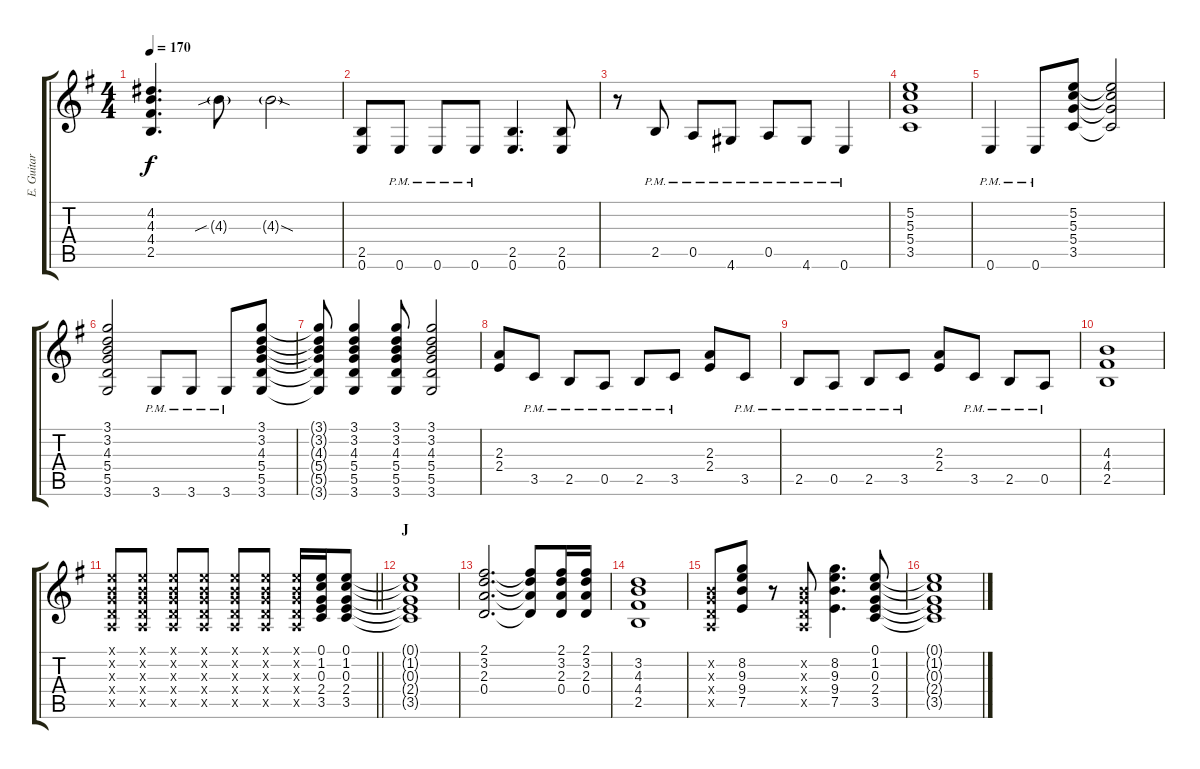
\track ("E. Guitar I" "E. Guitar ") {instrument overdrivenguitar}
\staff {score tabs}
\tuning (E4 B3 G3 D3 A2 E2) {hide}
\ts (4 4)
\tempo 170
\clef g2
\ks g
(4.2 4.3 4.4 2.5).4{d dy f} 4.3{sib g}.8 4.3{sod g}.2 |
(2.5 0.6).8 0.6{pm}.8 0.6{pm}.8 0.6{pm}.8 (2.5 0.6).4{d} (2.5 0.6).8 |
r.8 2.5{pm}.8 0.5{pm}.8 4.6{pm}.8 0.5{pm}.8 4.6{pm}.8 0.6{pm}.4 |
(5.2 5.3 5.4 3.5).1 |
0.6{pm}.4 0.6{pm}.8 (5.2 5.3 5.4 3.5).8 (5.2{t} 5.3{t} 5.4{t} 3.5{t}).2 |
(3.1 3.2 4.3 5.4 5.5 3.6).2 3.6{pm}.8 3.6{pm}.8 3.6{pm}.8 (3.1 3.2 4.3 5.4 5.5 3.6).8 |
(3.1{t} 3.2{t} 4.3{t} 5.4{t} 5.5{t} 3.6{t}).8 (3.1 3.2 4.3 5.4 5.5 3.6).4 (3.1 3.2 4.3 5.4 5.5 3.6).8 (3.1 3.2 4.3 5.4 5.5 3.6).2 |
(2.3 2.4).8 3.5{pm}.8 2.5{pm}.8 0.5{pm}.8 2.5{pm}.8 3.5{pm}.8 (2.3 2.4).8 3.5{pm}.8 |
2.5{pm}.8 0.5{pm}.8 2.5{pm}.8 3.5{pm}.8 (2.3 2.4).8 3.5{pm}.8 2.5{pm}.8 0.5{pm}.8 |
(4.3 4.4 2.5).1 |
\barLineRight lightlight
(0.1{x} 0.2{x} 0.3{x} 0.4{x} 0.5{x}).8 (0.1{x} 0.2{x} 0.3{x} 0.4{x} 0.5{x}).8 (0.1{x} 0.2{x} 0.3{x} 0.4{x} 0.5{x}).8 (0.1{x} 0.2{x} 0.3{x} 0.4{x} 0.5{x}).8 (0.1{x} 0.2{x} 0.3{x} 0.4{x} 0.5{x}).8 (0.1{x} 0.2{x} 0.3{x} 0.4{x} 0.5{x}).8 (0.1{x} 0.2{x} 0.3{x} 0.4{x} 0.5{x}).16 (0.1 1.2 0.3 2.4 3.5).16 (0.1 1.2 0.3 2.4 3.5).8 |
\section ("" "J")
(0.1{t} 1.2{t} 0.3{t} 2.4{t} 3.5{t}).1 |
(2.1 3.2 2.3 0.4).2{d} (2.1{t} 3.2{t} 2.3{t} 0.4{t}).8 (2.1 3.2 2.3 0.4).16 (2.1 3.2 2.3 0.4).16 |
(3.2 4.3 4.4 2.5).1 |
(0.2{x} 0.3{x} 0.4{x} 0.5{x}).8 (8.2 9.3 9.4 7.5).8 r.8 (0.2{x} 0.3{x} 0.4{x} 0.5{x}).8 (8.2 9.3 9.4 7.5).4{d} (0.1 1.2 0.3 2.4 3.5).8 |
(0.1{t} 1.2{t} 0.3{t} 2.4{t} 3.5{t}).1
